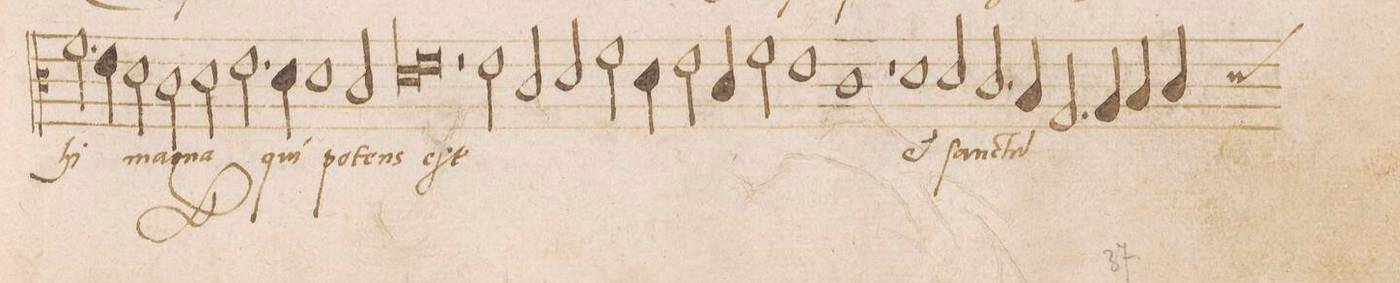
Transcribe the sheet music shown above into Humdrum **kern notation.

**kern	**text
*I"ALTVS	*
*clefC3	*
*k[]	*
*met(c|)	*
*M2/1	*
2.f\	-hi
4e\	.
2d\	ma-
2c\	-gna
=57	=57
2d\	.
2.e\	qui
4d\	.
1d	po-
=58	=58
2c/	-tens
*lig	*
1d	eſt
=59	=59
1e	.
*Xlig	*ij
2r	.
2e\	mi-
=60	=60
2c/	-hi
2d/	ma-
2f\	-gna
4d\	qui
2e\	po-
=61	=61
4c/	.
2f\	-tens
1e	.
=62	=62
1c	eſt
1r	.
*	*Xij
=63	=63
1d	et
2d/	ſan-
2.c/	-ctu(m)
=64	=64
4B/	.
2.G/	.
4A/	.
4B/	.
*custos:d	*
4c/	.
=65	=65
*-	*-
